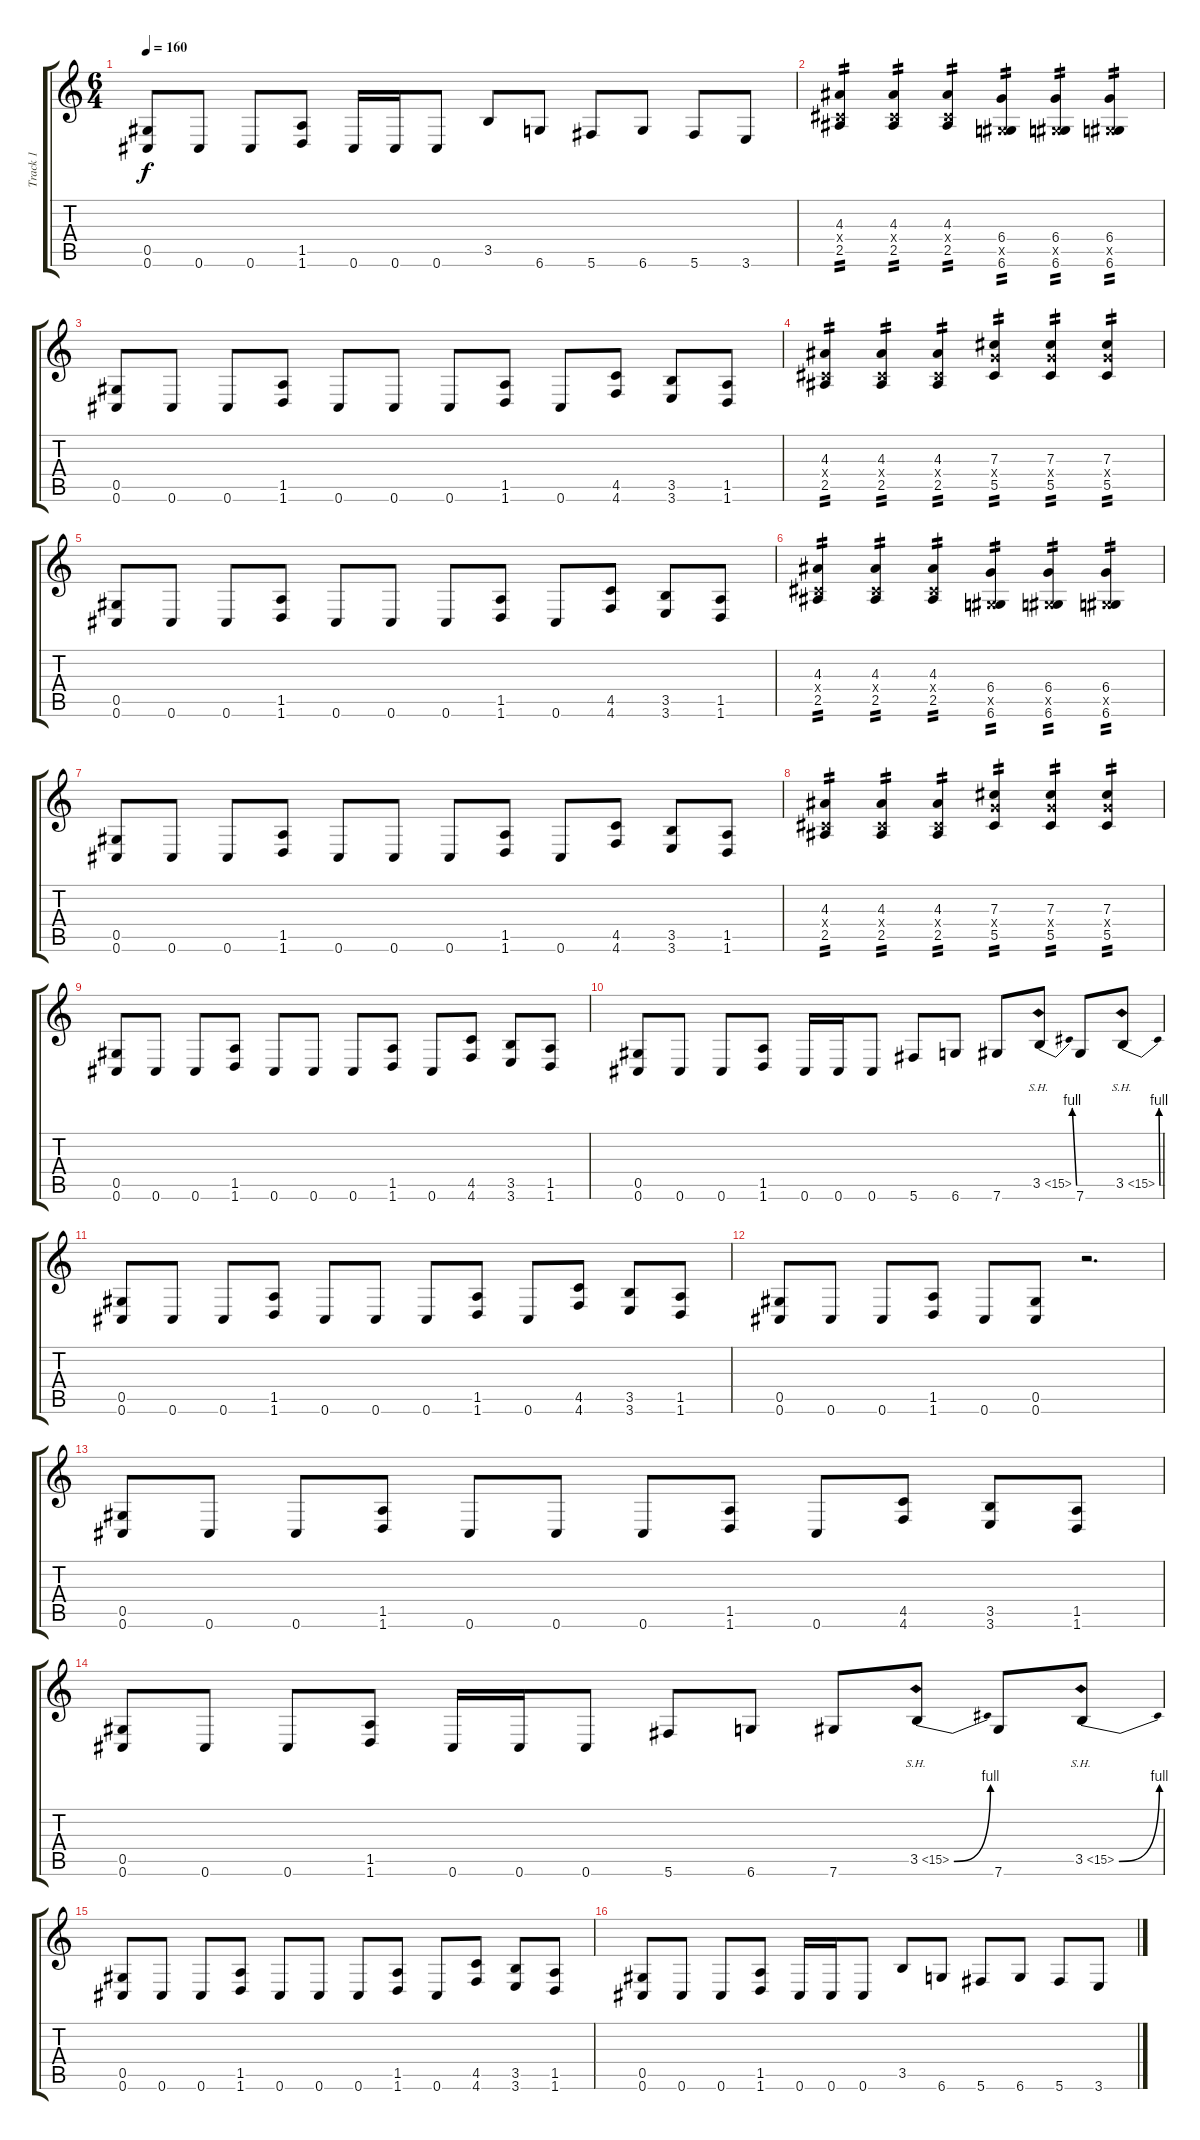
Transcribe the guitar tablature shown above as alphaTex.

\track ("Track 1" "Track 1") {instrument distortionguitar}
\staff {score tabs}
\tuning (Eb4 Bb3 Gb3 Db3 Ab2 Db2) {hide}
\ts (6 4)
\tempo 160
\clef g2
\ks c
(0.5 0.6).8{dy f} 0.6.8 0.6.8 (1.5 1.6).8 0.6.16 0.6.16 0.6.8 3.5.8 6.6.8 5.6.8 6.6.8 5.6.8 3.6.8 |
(4.3 0.4{x} 2.5).4{tp 2} (4.3 0.4{x} 2.5).4{tp 2} (4.3 0.4{x} 2.5).4{tp 2} (6.4 0.5{x} 6.6).4{tp 2} (6.4 0.5{x} 6.6).4{tp 2} (6.4 0.5{x} 6.6).4{tp 2} |
(0.5 0.6).8 0.6.8 0.6.8 (1.5 1.6).8 0.6.8 0.6.8 0.6.8 (1.5 1.6).8 0.6.8 (4.5 4.6).8 (3.5 3.6).8 (1.5 1.6).8 |
(4.3 0.4{x} 2.5).4{tp 2} (4.3 0.4{x} 2.5).4{tp 2} (4.3 0.4{x} 2.5).4{tp 2} (7.3 6.4{x} 5.5).4{tp 2} (7.3 6.4{x} 5.5).4{tp 2} (7.3 6.4{x} 5.5).4{tp 2} |
(0.5 0.6).8 0.6.8 0.6.8 (1.5 1.6).8 0.6.8 0.6.8 0.6.8 (1.5 1.6).8 0.6.8 (4.5 4.6).8 (3.5 3.6).8 (1.5 1.6).8 |
(4.3 0.4{x} 2.5).4{tp 2} (4.3 0.4{x} 2.5).4{tp 2} (4.3 0.4{x} 2.5).4{tp 2} (6.4 0.5{x} 6.6).4{tp 2} (6.4 0.5{x} 6.6).4{tp 2} (6.4 0.5{x} 6.6).4{tp 2} |
(0.5 0.6).8 0.6.8 0.6.8 (1.5 1.6).8 0.6.8 0.6.8 0.6.8 (1.5 1.6).8 0.6.8 (4.5 4.6).8 (3.5 3.6).8 (1.5 1.6).8 |
(4.3 0.4{x} 2.5).4{tp 2} (4.3 0.4{x} 2.5).4{tp 2} (4.3 0.4{x} 2.5).4{tp 2} (7.3 6.4{x} 5.5).4{tp 2} (7.3 6.4{x} 5.5).4{tp 2} (7.3 6.4{x} 5.5).4{tp 2} |
(0.5 0.6).8 0.6.8 0.6.8 (1.5 1.6).8 0.6.8 0.6.8 0.6.8 (1.5 1.6).8 0.6.8 (4.5 4.6).8 (3.5 3.6).8 (1.5 1.6).8 |
(0.5 0.6).8 0.6.8 0.6.8 (1.5 1.6).8 0.6.16 0.6.16 0.6.8 5.6.8 6.6.8 7.6.8 3.5{be (bend 0 0 60 4) sh 12}.8 7.6.8 3.5{be (bend 0 0 60 4) sh 12}.8 |
(0.5 0.6).8 0.6.8 0.6.8 (1.5 1.6).8 0.6.8 0.6.8 0.6.8 (1.5 1.6).8 0.6.8 (4.5 4.6).8 (3.5 3.6).8 (1.5 1.6).8 |
(0.5 0.6).8 0.6.8 0.6.8 (1.5 1.6).8 0.6.8 (0.5 0.6).8 r.2{d} |
(0.5 0.6).8 0.6.8 0.6.8 (1.5 1.6).8 0.6.8 0.6.8 0.6.8 (1.5 1.6).8 0.6.8 (4.5 4.6).8 (3.5 3.6).8 (1.5 1.6).8 |
(0.5 0.6).8 0.6.8 0.6.8 (1.5 1.6).8 0.6.16 0.6.16 0.6.8 5.6.8 6.6.8 7.6.8 3.5{be (bend 0 0 60 4) sh 12}.8 7.6.8 3.5{be (bend 0 0 60 4) sh 12}.8 |
(0.5 0.6).8 0.6.8 0.6.8 (1.5 1.6).8 0.6.8 0.6.8 0.6.8 (1.5 1.6).8 0.6.8 (4.5 4.6).8 (3.5 3.6).8 (1.5 1.6).8 |
(0.5 0.6).8 0.6.8 0.6.8 (1.5 1.6).8 0.6.16 0.6.16 0.6.8 3.5.8 6.6.8 5.6.8 6.6.8 5.6.8 3.6.8
